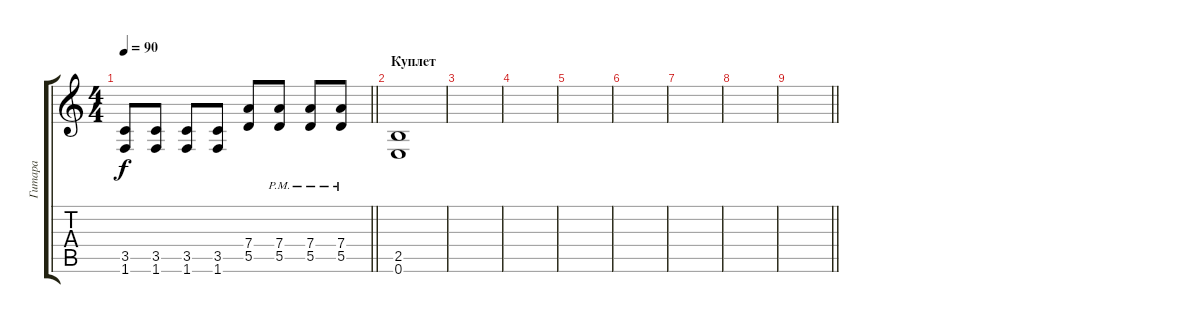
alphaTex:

\track ("Гитара" "Гитара") {instrument distortionguitar}
\staff {score tabs}
\tuning (E4 B3 G3 D3 A2 E2) {hide}
\ts (4 4)
\tempo 90
\clef g2
\barLineRight lightlight
\ks c
(3.5 1.6).8{dy f} (3.5 1.6).8 (3.5 1.6).8 (3.5 1.6).8 (7.4 5.5).8 (7.4{pm} 5.5{pm}).8 (7.4{pm} 5.5{pm}).8 (7.4{pm} 5.5{pm}).8 |
\section ("" "Куплет")
(2.5 0.6).1{volume 0} |
|
|
|
|
|
|
\barLineRight lightlight
